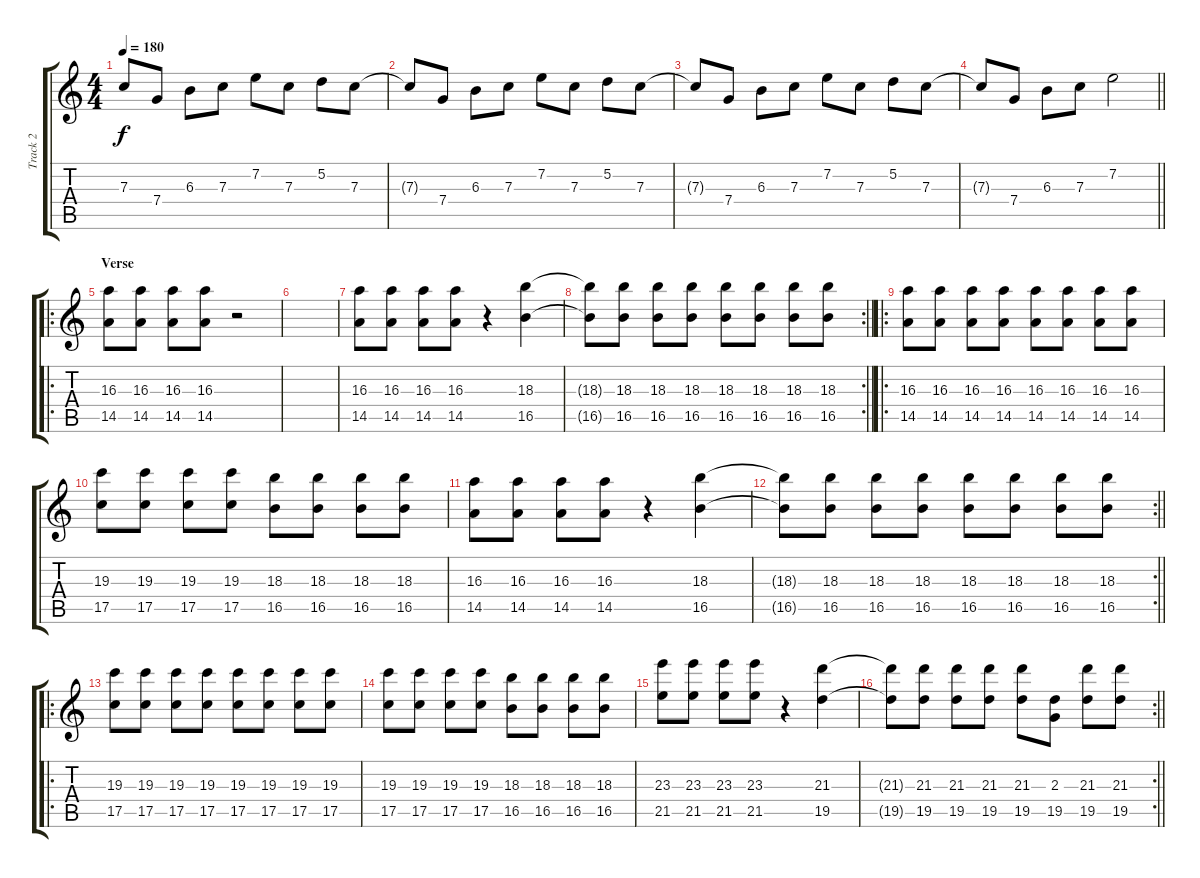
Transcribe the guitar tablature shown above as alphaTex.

\track ("Track 2" "Track 2") {instrument distortionguitar}
\staff {score tabs}
\tuning (D4 A3 F3 C3 G2 C2) {hide}
\ts (4 4)
\tempo 180
\clef g2
\ks c
7.3{t}.8{dy f} 7.4.8 6.3.8 7.3.8 7.2.8 7.3.8 5.2.8 7.3.8 |
7.3{t}.8 7.4.8 6.3.8 7.3.8 7.2.8 7.3.8 5.2.8 7.3.8 |
7.3{t}.8 7.4.8 6.3.8 7.3.8 7.2.8 7.3.8 5.2.8 7.3.8 |
\barLineRight lightlight
7.3{t}.8 7.4.8 6.3.8 7.3.8 7.2.2 |
\ro
\section ("" "Verse")
(16.3 14.5).8 (16.3 14.5).8 (16.3 14.5).8 (16.3 14.5).8 r.2 |
|
(16.3 14.5).8 (16.3 14.5).8 (16.3 14.5).8 (16.3 14.5).8 r.4 (18.3 16.5).4 |
\rc 2
\barLineRight lightlight
(18.3{t} 16.5{t}).8 (18.3 16.5).8 (18.3 16.5).8 (18.3 16.5).8 (18.3 16.5).8 (18.3 16.5).8 (18.3 16.5).8 (18.3 16.5).8 |
\ro
(16.3 14.5).8 (16.3 14.5).8 (16.3 14.5).8 (16.3 14.5).8 (16.3 14.5).8 (16.3 14.5).8 (16.3 14.5).8 (16.3 14.5).8 |
(19.3 17.5).8 (19.3 17.5).8 (19.3 17.5).8 (19.3 17.5).8 (18.3 16.5).8 (18.3 16.5).8 (18.3 16.5).8 (18.3 16.5).8 |
(16.3 14.5).8 (16.3 14.5).8 (16.3 14.5).8 (16.3 14.5).8 r.4 (18.3 16.5).4 |
\rc 2
\barLineRight lightlight
(18.3{t} 16.5{t}).8 (18.3 16.5).8 (18.3 16.5).8 (18.3 16.5).8 (18.3 16.5).8 (18.3 16.5).8 (18.3 16.5).8 (18.3 16.5).8 |
\ro
(19.3 17.5).8 (19.3 17.5).8 (19.3 17.5).8 (19.3 17.5).8 (19.3 17.5).8 (19.3 17.5).8 (19.3 17.5).8 (19.3 17.5).8 |
(19.3 17.5).8 (19.3 17.5).8 (19.3 17.5).8 (19.3 17.5).8 (18.3 16.5).8 (18.3 16.5).8 (18.3 16.5).8 (18.3 16.5).8 |
(23.3 21.5).8 (23.3 21.5).8 (23.3 21.5).8 (23.3 21.5).8 r.4 (21.3 19.5).4 |
\rc 2
\barLineRight lightlight
(21.3{t} 19.5{t}).8 (21.3 19.5).8 (21.3 19.5).8 (21.3 19.5).8 (21.3 19.5).8 (2.3 19.5).8 (21.3 19.5).8 (21.3 19.5).8
